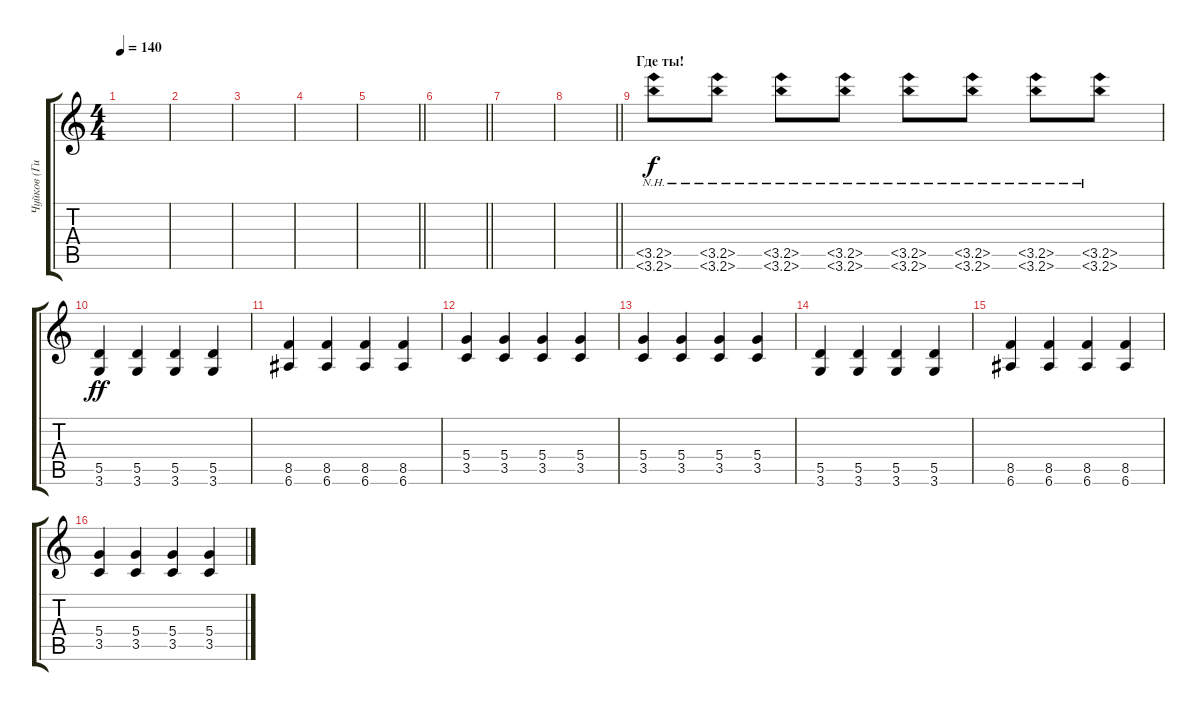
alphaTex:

\track ("Чуйков (Гитара)" "Чуйков (Ги") {instrument overdrivenguitar}
\staff {score tabs}
\tuning (E4 B3 G3 D3 A2 E2) {hide}
\ts (4 4)
\tempo 140
\clef g2
\ks c
|
|
|
|
\barLineRight lightlight
|
\barLineRight lightlight
|
|
\barLineRight lightlight
|
\section ("" "Где ты!")
(3.5{nh} 3.6{nh}).8 (3.5{nh} 3.6{nh}).8 (3.5{nh} 3.6{nh}).8 (3.5{nh} 3.6{nh}).8 (3.5{nh} 3.6{nh}).8 (3.5{nh} 3.6{nh}).8 (3.5{nh} 3.6{nh}).8 (3.5{nh} 3.6{nh}).8 |
(5.5 3.6).4{dy ff volume 7} (5.5 3.6).4 (5.5 3.6).4 (5.5 3.6).4 |
(8.5 6.6).4 (8.5 6.6).4 (8.5 6.6).4 (8.5 6.6).4 |
(5.4 3.5).4 (5.4 3.5).4 (5.4 3.5).4 (5.4 3.5).4 |
(5.4 3.5).4 (5.4 3.5).4 (5.4 3.5).4 (5.4 3.5).4 |
(5.5 3.6).4{volume 7} (5.5 3.6).4 (5.5 3.6).4 (5.5 3.6).4 |
(8.5 6.6).4 (8.5 6.6).4 (8.5 6.6).4 (8.5 6.6).4 |
(5.4 3.5).4 (5.4 3.5).4 (5.4 3.5).4 (5.4 3.5).4
